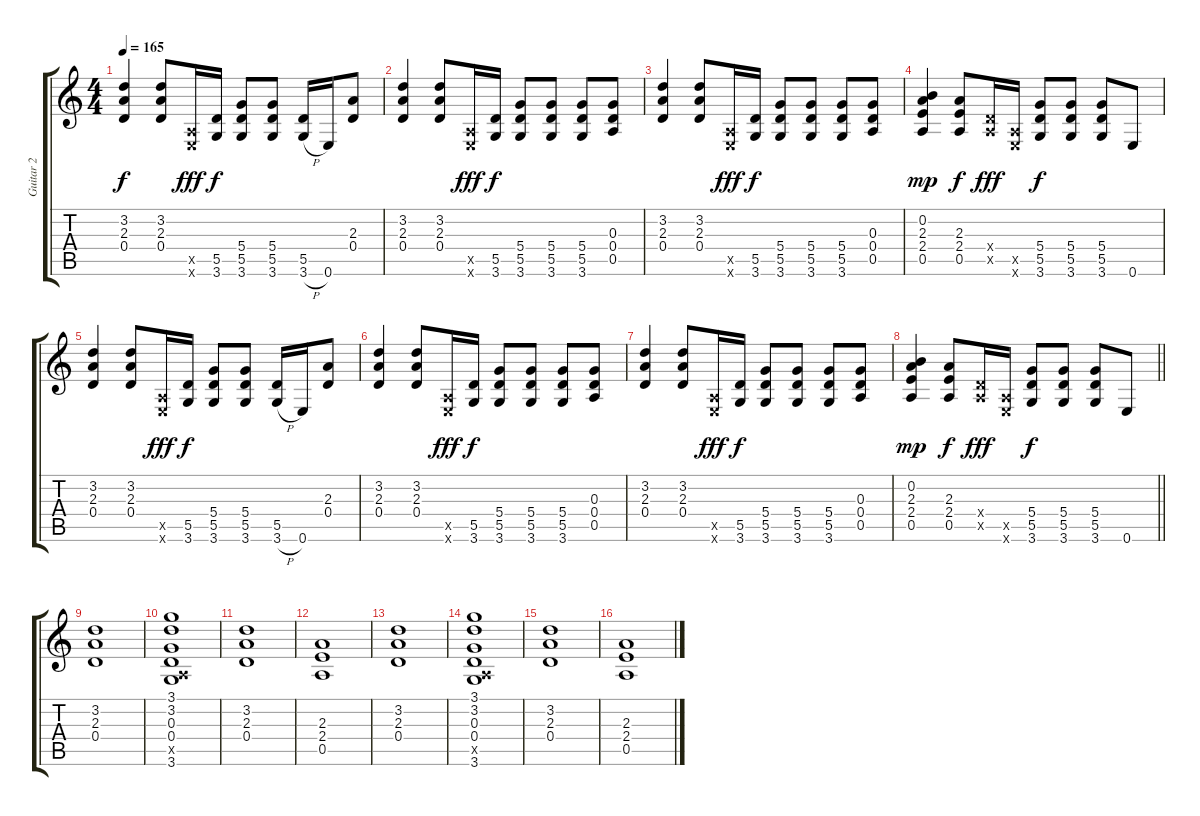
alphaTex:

\track ("Guitar 2" "Guitar 2") {instrument overdrivenguitar}
\staff {score tabs}
\tuning (E4 B3 G3 D3 A2 E2) {hide}
\ts (4 4)
\tempo 165
\clef g2
\ks c
(3.2 2.3 0.4).4{dy f} (3.2 2.3 0.4).8 (0.5{x} 0.6{x}).16{dy fff} (5.5 3.6).16{dy f} (5.4 5.5 3.6).8 (5.4 5.5 3.6).8 (5.5 3.6{h}).16 0.6.16 (2.3 0.4).8 |
(3.2 2.3 0.4).4 (3.2 2.3 0.4).8 (0.5{x} 0.6{x}).16{dy fff} (5.5 3.6).16{dy f} (5.4 5.5 3.6).8 (5.4 5.5 3.6).8 (5.4 5.5 3.6).8 (0.3 0.4 0.5).8 |
(3.2 2.3 0.4).4 (3.2 2.3 0.4).8 (0.5{x} 0.6{x}).16{dy fff} (5.5 3.6).16{dy f} (5.4 5.5 3.6).8 (5.4 5.5 3.6).8 (5.4 5.5 3.6).8 (0.3 0.4 0.5).8 |
(0.2 2.3 2.4 0.5).4{dy mp} (2.3 2.4 0.5).8{dy f} (0.4{x} 0.5{x}).16{dy fff} (0.5{x} 0.6{x}).16 (5.4 5.5 3.6).8{dy f} (5.4 5.5 3.6).8 (5.4 5.5 3.6).8 0.6.8 |
(3.2 2.3 0.4).4 (3.2 2.3 0.4).8 (0.5{x} 0.6{x}).16{dy fff} (5.5 3.6).16{dy f} (5.4 5.5 3.6).8 (5.4 5.5 3.6).8 (5.5 3.6{h}).16 0.6.16 (2.3 0.4).8 |
(3.2 2.3 0.4).4 (3.2 2.3 0.4).8 (0.5{x} 0.6{x}).16{dy fff} (5.5 3.6).16{dy f} (5.4 5.5 3.6).8 (5.4 5.5 3.6).8 (5.4 5.5 3.6).8 (0.3 0.4 0.5).8 |
(3.2 2.3 0.4).4 (3.2 2.3 0.4).8 (0.5{x} 0.6{x}).16{dy fff} (5.5 3.6).16{dy f} (5.4 5.5 3.6).8 (5.4 5.5 3.6).8 (5.4 5.5 3.6).8 (0.3 0.4 0.5).8 |
\barLineRight lightlight
(0.2 2.3 2.4 0.5).4{dy mp} (2.3 2.4 0.5).8{dy f} (0.4{x} 0.5{x}).16{dy fff} (0.5{x} 0.6{x}).16 (5.4 5.5 3.6).8{dy f} (5.4 5.5 3.6).8 (5.4 5.5 3.6).8 0.6.8 |
(3.2 2.3 0.4).1 |
(3.1 3.2 0.3 0.4 0.5{x} 3.6).1 |
(3.2 2.3 0.4).1 |
(2.3 2.4 0.5).1 |
(3.2 2.3 0.4).1 |
(3.1 3.2 0.3 0.4 0.5{x} 3.6).1 |
(3.2 2.3 0.4).1 |
(2.3 2.4 0.5).1
